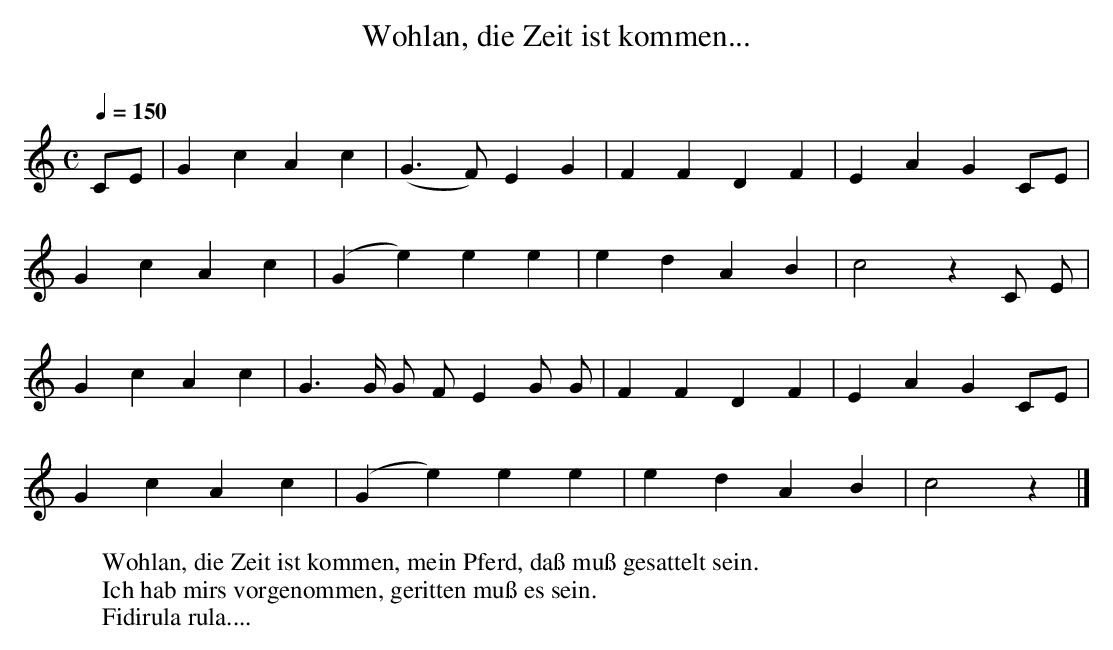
X:1
T:Wohlan, die Zeit ist kommen...
O:
M:C
L:1/4
Q:1/4=150
K:C
C/E/ | GcAc | (G>F) EG | FFDF | EAG C/E/ |
       GcAc | (Ge)ee | edAB | c2 z C/ E/ |
       GcAc | G3/2 G/4 G/ F/ E G/ G/ | FFDF | EAG C/E/ |
       GcAc | (Ge)ee | edAB | c2 z |]
W:Wohlan, die Zeit ist kommen, mein Pferd, daß muß gesattelt sein.
W:Ich hab mirs vorgenommen, geritten muß es sein.
W:Fidirula rula....
